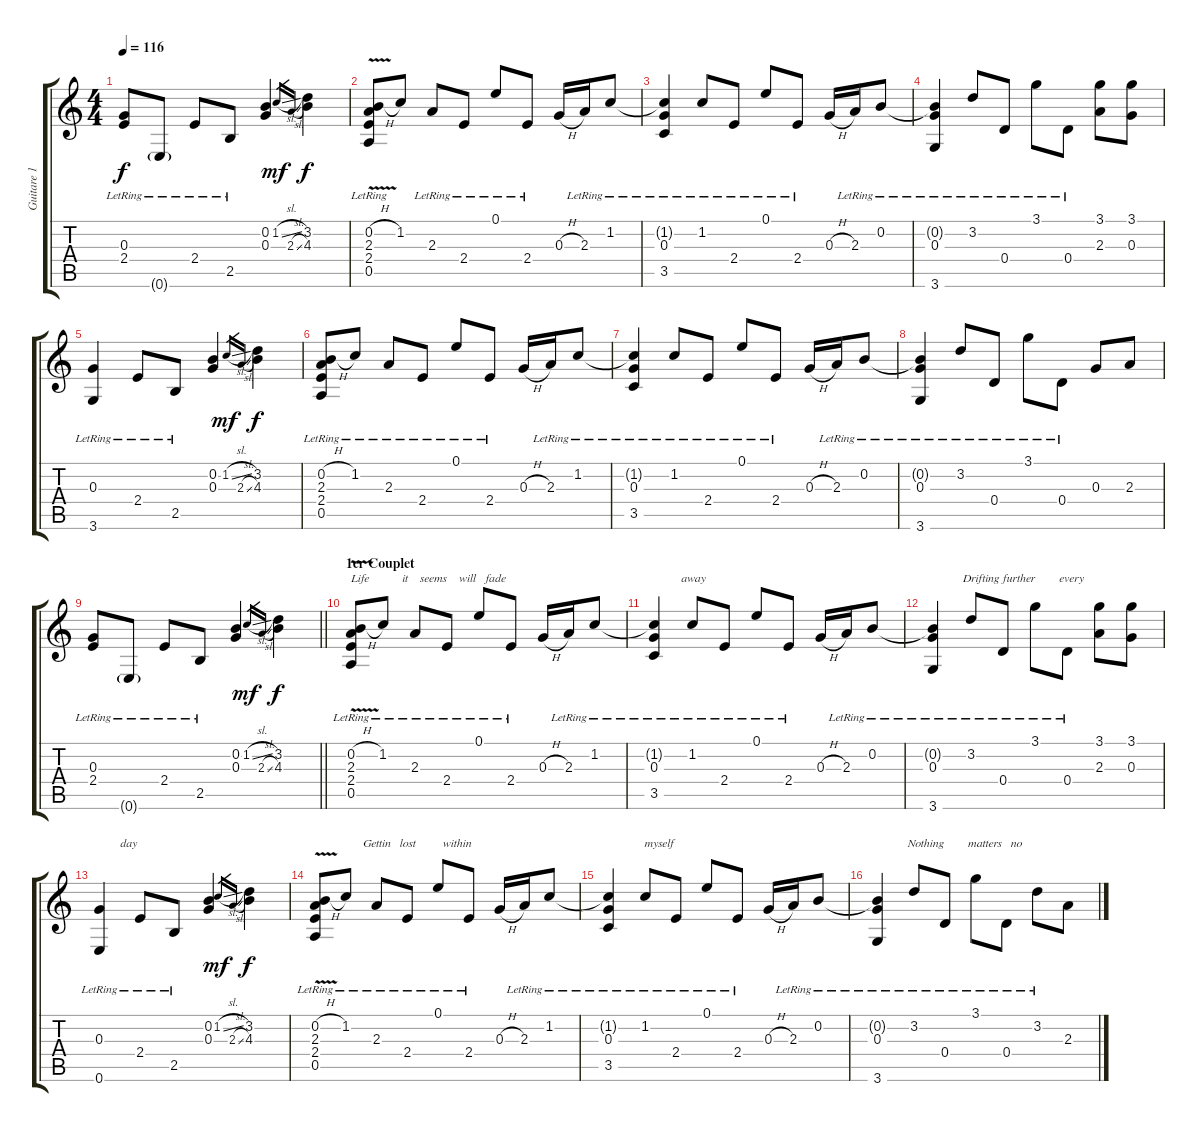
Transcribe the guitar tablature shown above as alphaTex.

\track ("Guitare 1 " "Guitare 1 ") {instrument acousticguitarsteel}
\staff {score tabs}
\tuning (E4 B3 G3 D3 A2 E2) {hide}
\ts (4 4)
\tempo 116
\clef g2
\ks c
(0.3{lr} 2.4{lr}).8{dy f} 0.6{g lr}.8 2.4{lr}.8 2.5{lr}.8 (0.2 0.3).4 1.2{sl}.16{gr dy mf} 2.3{sl}.16{gr} (3.2 4.3).4{dy f} |
(0.2{h} 2.3{v lr} 2.4{v lr} 0.5{lr}).8 1.2.8 2.3{lr}.8 2.4{lr}.8 0.1{lr}.8 2.4{lr}.8 0.3{h}.16 2.3{lr}.16 1.2{lr}.8 |
(1.2{t} 0.3{lr} 3.5{lr}).4 1.2{lr}.8 2.4{lr}.8 0.1{lr}.8 2.4{lr}.8 0.3{h}.16 2.3{lr}.16 0.2{lr}.8 |
(0.2{t} 0.3{lr} 3.6{lr}).4 3.2{lr}.8 0.4{lr}.8 3.1{lr}.8 0.4{lr}.8 (3.1 2.3).8 (3.1 0.3).8 |
(0.3{lr} 3.6{lr}).4 2.4{lr}.8 2.5{lr}.8 (0.2 0.3).4 1.2{sl}.16{gr dy mf} 2.3{sl}.16{gr} (3.2 4.3).4{dy f} |
(0.2{h} 2.3{lr} 2.4{lr} 0.5{lr}).8 1.2{lr}.8 2.3{lr}.8 2.4{lr}.8 0.1{lr}.8 2.4{lr}.8 0.3{h}.16 2.3{lr}.16 1.2{lr}.8 |
(1.2{t} 0.3{lr} 3.5{lr}).4 1.2{lr}.8 2.4{lr}.8 0.1{lr}.8 2.4{lr}.8 0.3{h}.16 2.3{lr}.16 0.2{lr}.8 |
(0.2{t} 0.3{lr} 3.6{lr}).4 3.2{lr}.8 0.4{lr}.8 3.1{lr}.8 0.4{lr}.8 0.3.8 2.3.8 |
\barLineRight lightlight
(0.3{lr} 2.4{lr}).8 0.6{g lr}.8 2.4{lr}.8 2.5{lr}.8 (0.2 0.3).4 1.2{sl}.16{gr dy mf} 2.3{sl}.16{gr} (3.2 4.3).4{dy f} |
\section ("" "1er Couplet")
(0.2{h} 2.3{v lr} 2.4{v lr} 0.5{lr}).8{txt "Life           it    seems    will   fade"} 1.2{lr}.8 2.3{lr}.8 2.4{lr}.8 0.1{lr}.8 2.4{lr}.8 0.3{h}.16 2.3{lr}.16 1.2{lr}.8 |
(1.2{t} 0.3 3.5{lr}).4{txt "         away"} 1.2{lr}.8 2.4{lr}.8 0.1{lr}.8 2.4{lr}.8 0.3{h}.16 2.3{lr}.16 0.2{lr}.8 |
(0.2{t} 0.3{lr} 3.6{lr}).4{txt "          Drifting further        every "} 3.2{lr}.8 0.4{lr}.8 3.1{lr}.8 0.4{lr}.8 (3.1 2.3).8 (3.1 0.3).8 |
(0.3{lr} 0.6{lr}).4{txt "       day"} 2.4{lr}.8 2.5{lr}.8 (0.2 0.3).4 1.2{sl}.16{gr dy mf} 2.3{sl}.16{gr} (3.2 4.3).4{dy f} |
(0.2{h} 2.3{v lr} 2.4{v lr} 0.5{lr}).8{txt "                Gettin   lost         within"} 1.2{lr}.8 2.3{lr}.8 2.4{lr}.8 0.1{lr}.8 2.4{lr}.8 0.3{h}.16 2.3{lr}.16 1.2{lr}.8 |
(1.2{t} 0.3{lr} 3.5{lr}).4{txt "            myself"} 1.2{lr}.8 2.4{lr}.8 0.1{lr}.8 2.4{lr}.8 0.3{h}.16 2.3{lr}.16 0.2{lr}.8 |
(0.2{t} 0.3{lr} 3.6{lr}).4{txt "          Nothing        matters   no"} 3.2{lr}.8 0.4{lr}.8 3.1{lr}.8 0.4{lr}.8 3.2{lr}.8 2.3.8
